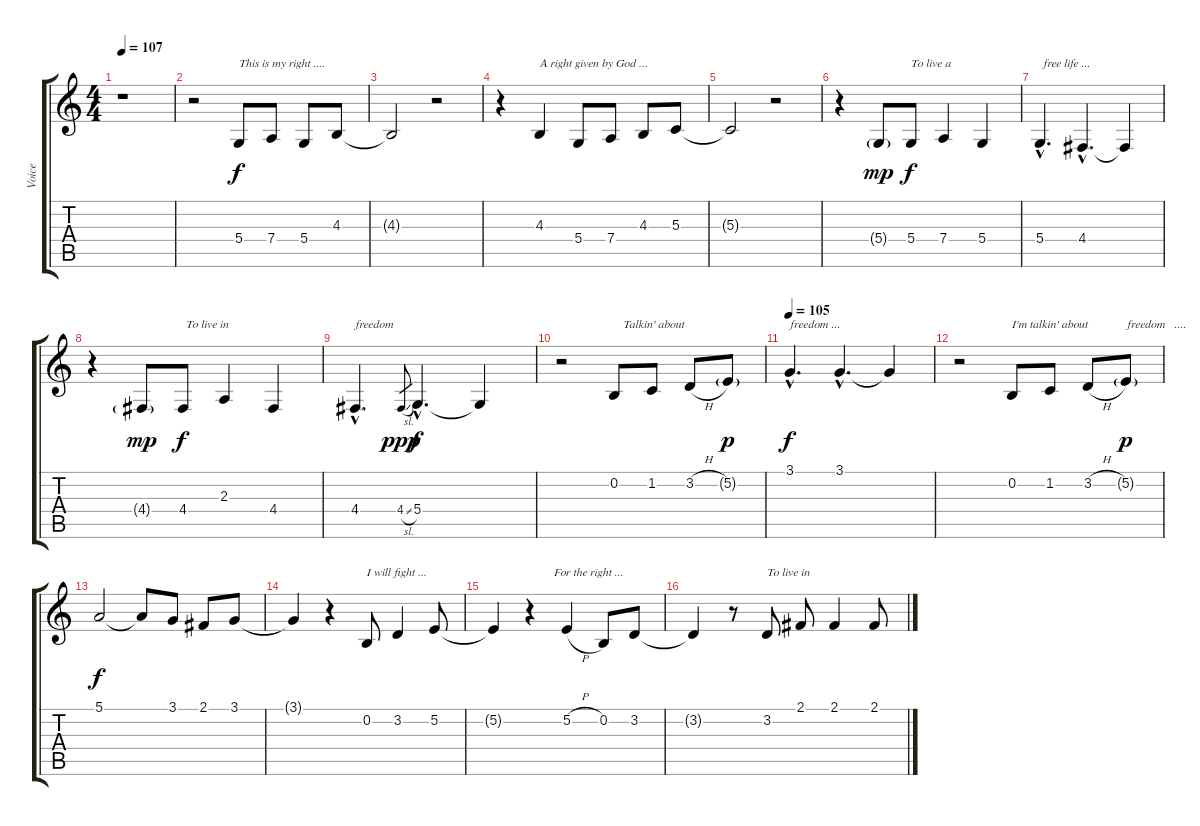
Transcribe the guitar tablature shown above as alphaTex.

\track ("Voice" "Voice") {instrument clarinet}
\staff {score tabs}
\tuning (E4 B3 G3 D3 A2 E2) {hide}
\ts (4 4)
\section ("" "")
\tempo 107
\clef g2
\ks c
r.1{dy f instrument clarinet} |
r.2 5.4.8{txt "This is my right ...."} 7.4.8 5.4.8 4.3.8 |
4.3{t}.2 r.2 |
r.4 4.3.4{txt "A right given by God ..."} 5.4.8 7.4.8 4.3.8 5.3.8 |
5.3{t}.2 r.2 |
r.4 5.4{g}.8{dy mp} 5.4.8{txt "To live a" dy f} 7.4.4 5.4.4 |
5.4{hac}.4{d txt " free life ..."} 4.4{hac}.4{d} 4.4{t}.4 |
r.4 4.4{g}.8{dy mp} 4.4.8{txt " To live in" dy f} 2.3.4 4.4.4 |
4.4{hac}.4{d txt "freedom "} 4.4{sl}.8{gr dy ppp} 5.4{hac}.4{d dy f} 5.4{t}.4 |
r.2 0.2.8{txt "   Talkin' about "} 1.2.8 3.2{h}.8 5.2{g}.8{dy p} |
\tempo 105
3.1{hac}.4{d txt "freedom ..." dy f} 3.1{hac}.4{d} 3.1{t}.4 |
r.2 0.2.8{txt "I'm talkin' about             freedom   ...."} 1.2.8 3.2{h}.8 5.2{g}.8{dy p} |
5.1.2{dy f} 5.1{t}.8 3.1.8 2.1.8 3.1.8 |
3.1{t}.4 r.4 0.2.8{txt "I will fight ..."} 3.2.4 5.2.8 |
5.2{t}.4 r.4{txt "        For the right ..."} 5.2{h}.4 0.2.8 3.2.8 |
3.2{t}.4 r.8 3.2.8{txt "To live in "} 2.1.8 2.1.4 2.1.8
